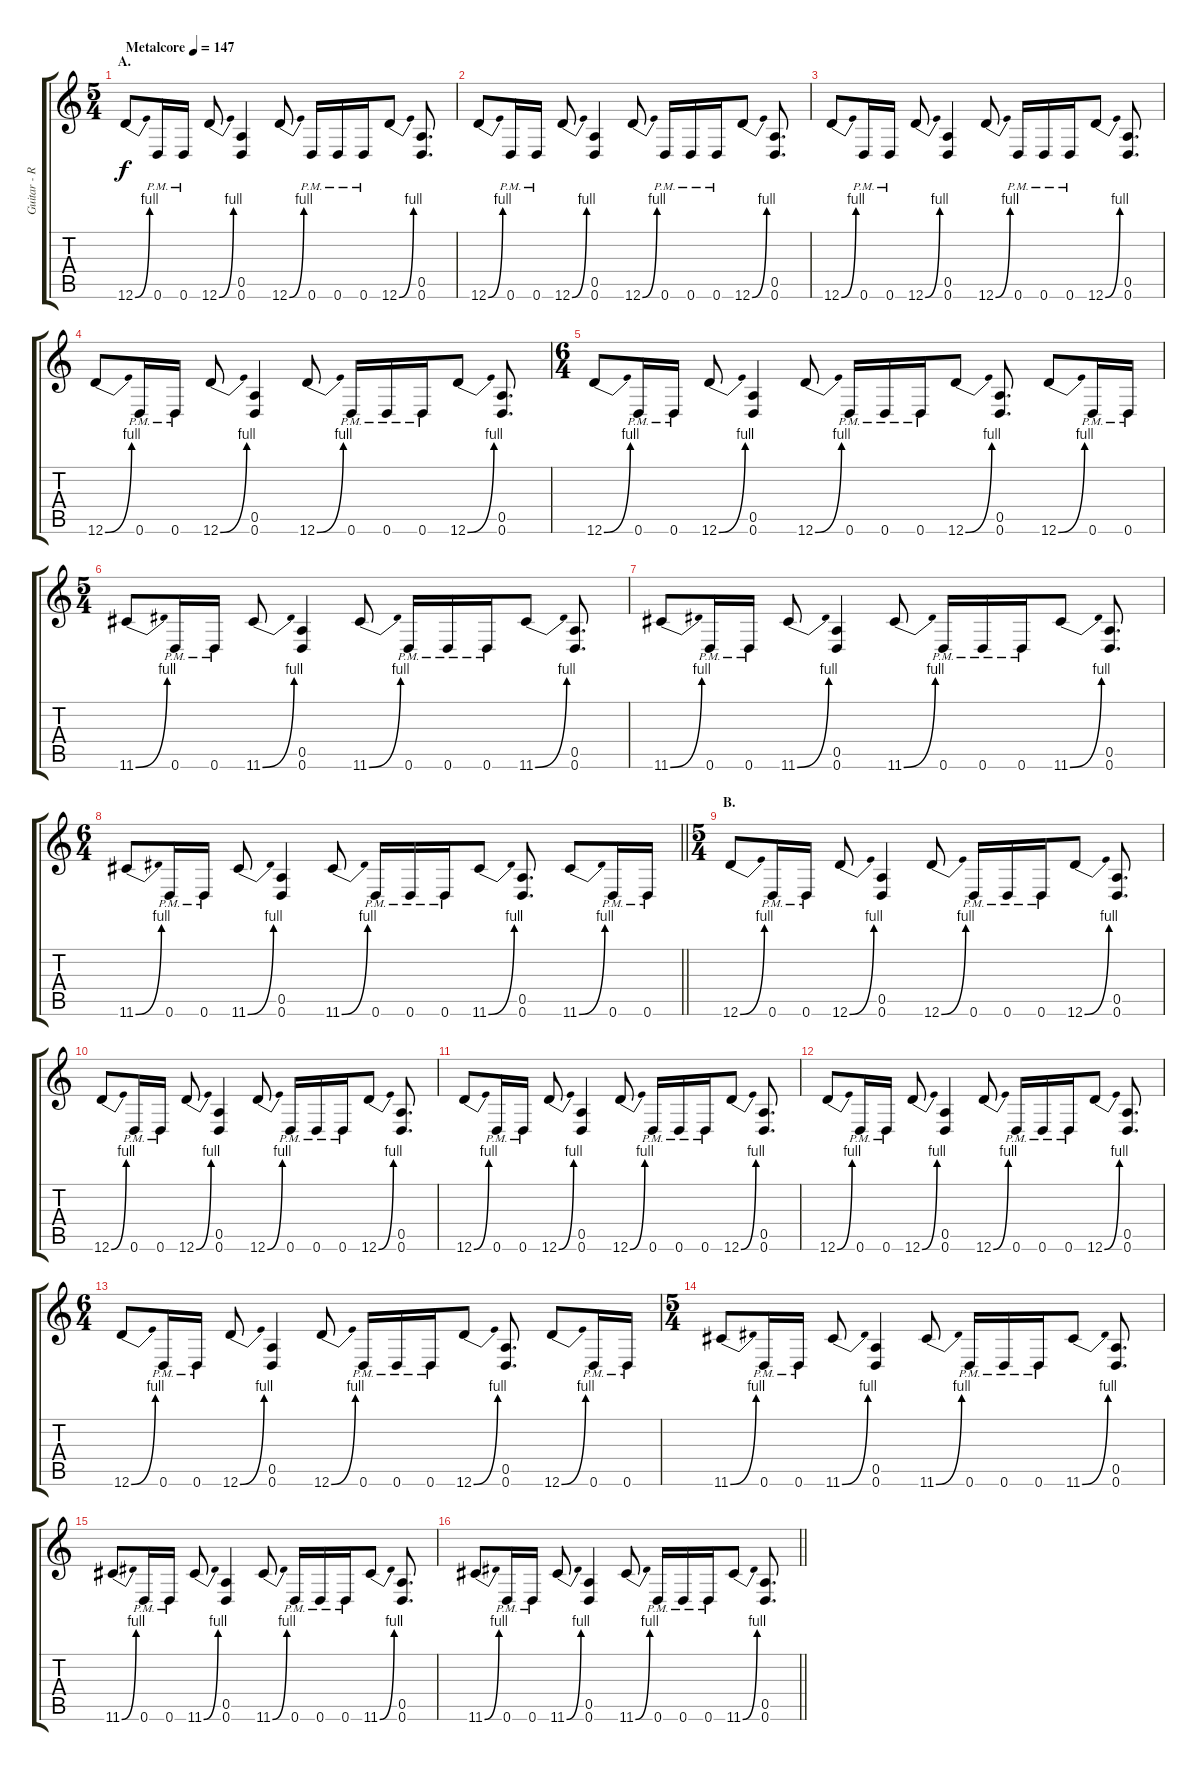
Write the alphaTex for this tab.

\track ("Guitar - Right" "Guitar - R") {instrument distortionguitar}
\staff {score tabs}
\tuning (E4 B3 G3 D3 A2 D2) {hide}
\ts (5 4)
\section ("" "A.")
\tempo (147 "Metalcore")
\clef g2
\ks c
12.6{be (bend 0 0 60 4)}.8{dy f instrument distortionguitar} 0.6{pm}.16 0.6{pm}.16 12.6{be (bend 0 0 60 4)}.8 (0.5 0.6).4 12.6{be (bend 0 0 60 4)}.8 0.6{pm}.16 0.6{pm}.16 0.6{pm}.16 12.6{be (bend 0 0 60 4)}.8 (0.5 0.6).8{d} |
12.6{be (bend 0 0 60 4)}.8 0.6{pm}.16 0.6{pm}.16 12.6{be (bend 0 0 60 4)}.8 (0.5 0.6).4 12.6{be (bend 0 0 60 4)}.8 0.6{pm}.16 0.6{pm}.16 0.6{pm}.16 12.6{be (bend 0 0 60 4)}.8 (0.5 0.6).8{d} |
12.6{be (bend 0 0 60 4)}.8 0.6{pm}.16 0.6{pm}.16 12.6{be (bend 0 0 60 4)}.8 (0.5 0.6).4 12.6{be (bend 0 0 60 4)}.8 0.6{pm}.16 0.6{pm}.16 0.6{pm}.16 12.6{be (bend 0 0 60 4)}.8 (0.5 0.6).8{d} |
12.6{be (bend 0 0 60 4)}.8 0.6{pm}.16 0.6{pm}.16 12.6{be (bend 0 0 60 4)}.8 (0.5 0.6).4 12.6{be (bend 0 0 60 4)}.8 0.6{pm}.16 0.6{pm}.16 0.6{pm}.16 12.6{be (bend 0 0 60 4)}.8 (0.5 0.6).8{d} |
\ts (6 4)
12.6{be (bend 0 0 60 4)}.8 0.6{pm}.16 0.6{pm}.16 12.6{be (bend 0 0 60 4)}.8 (0.5 0.6).4 12.6{be (bend 0 0 60 4)}.8 0.6{pm}.16 0.6{pm}.16 0.6{pm}.16 12.6{be (bend 0 0 60 4)}.8 (0.5 0.6).8{d} 12.6{be (bend 0 0 60 4)}.8 0.6{pm}.16 0.6{pm}.16 |
\ts (5 4)
11.6{be (bend 0 0 60 4)}.8 0.6{pm}.16 0.6{pm}.16 11.6{be (bend 0 0 60 4)}.8 (0.5 0.6).4 11.6{be (bend 0 0 60 4)}.8 0.6{pm}.16 0.6{pm}.16 0.6{pm}.16 11.6{be (bend 0 0 60 4)}.8 (0.5 0.6).8{d} |
11.6{be (bend 0 0 60 4)}.8 0.6{pm}.16 0.6{pm}.16 11.6{be (bend 0 0 60 4)}.8 (0.5 0.6).4 11.6{be (bend 0 0 60 4)}.8 0.6{pm}.16 0.6{pm}.16 0.6{pm}.16 11.6{be (bend 0 0 60 4)}.8 (0.5 0.6).8{d} |
\ts (6 4)
\barLineRight lightlight
11.6{be (bend 0 0 60 4)}.8 0.6{pm}.16 0.6{pm}.16 11.6{be (bend 0 0 60 4)}.8 (0.5 0.6).4 11.6{be (bend 0 0 60 4)}.8 0.6{pm}.16 0.6{pm}.16 0.6{pm}.16 11.6{be (bend 0 0 60 4)}.8 (0.5 0.6).8{d} 11.6{be (bend 0 0 60 4)}.8 0.6{pm}.16 0.6{pm}.16 |
\ts (5 4)
\section ("" "B.")
12.6{be (bend 0 0 60 4)}.8 0.6{pm}.16 0.6{pm}.16 12.6{be (bend 0 0 60 4)}.8 (0.5 0.6).4 12.6{be (bend 0 0 60 4)}.8 0.6{pm}.16 0.6{pm}.16 0.6{pm}.16 12.6{be (bend 0 0 60 4)}.8 (0.5 0.6).8{d} |
12.6{be (bend 0 0 60 4)}.8 0.6{pm}.16 0.6{pm}.16 12.6{be (bend 0 0 60 4)}.8 (0.5 0.6).4 12.6{be (bend 0 0 60 4)}.8 0.6{pm}.16 0.6{pm}.16 0.6{pm}.16 12.6{be (bend 0 0 60 4)}.8 (0.5 0.6).8{d} |
12.6{be (bend 0 0 60 4)}.8 0.6{pm}.16 0.6{pm}.16 12.6{be (bend 0 0 60 4)}.8 (0.5 0.6).4 12.6{be (bend 0 0 60 4)}.8 0.6{pm}.16 0.6{pm}.16 0.6{pm}.16 12.6{be (bend 0 0 60 4)}.8 (0.5 0.6).8{d} |
12.6{be (bend 0 0 60 4)}.8 0.6{pm}.16 0.6{pm}.16 12.6{be (bend 0 0 60 4)}.8 (0.5 0.6).4 12.6{be (bend 0 0 60 4)}.8 0.6{pm}.16 0.6{pm}.16 0.6{pm}.16 12.6{be (bend 0 0 60 4)}.8 (0.5 0.6).8{d} |
\ts (6 4)
12.6{be (bend 0 0 60 4)}.8 0.6{pm}.16 0.6{pm}.16 12.6{be (bend 0 0 60 4)}.8 (0.5 0.6).4 12.6{be (bend 0 0 60 4)}.8 0.6{pm}.16 0.6{pm}.16 0.6{pm}.16 12.6{be (bend 0 0 60 4)}.8 (0.5 0.6).8{d} 12.6{be (bend 0 0 60 4)}.8 0.6{pm}.16 0.6{pm}.16 |
\ts (5 4)
11.6{be (bend 0 0 60 4)}.8 0.6{pm}.16 0.6{pm}.16 11.6{be (bend 0 0 60 4)}.8 (0.5 0.6).4 11.6{be (bend 0 0 60 4)}.8 0.6{pm}.16 0.6{pm}.16 0.6{pm}.16 11.6{be (bend 0 0 60 4)}.8 (0.5 0.6).8{d} |
11.6{be (bend 0 0 60 4)}.8 0.6{pm}.16 0.6{pm}.16 11.6{be (bend 0 0 60 4)}.8 (0.5 0.6).4 11.6{be (bend 0 0 60 4)}.8 0.6{pm}.16 0.6{pm}.16 0.6{pm}.16 11.6{be (bend 0 0 60 4)}.8 (0.5 0.6).8{d} |
\barLineRight lightlight
11.6{be (bend 0 0 60 4)}.8 0.6{pm}.16 0.6{pm}.16 11.6{be (bend 0 0 60 4)}.8 (0.5 0.6).4 11.6{be (bend 0 0 60 4)}.8 0.6{pm}.16 0.6{pm}.16 0.6{pm}.16 11.6{be (bend 0 0 60 4)}.8 (0.5 0.6).8{d}
